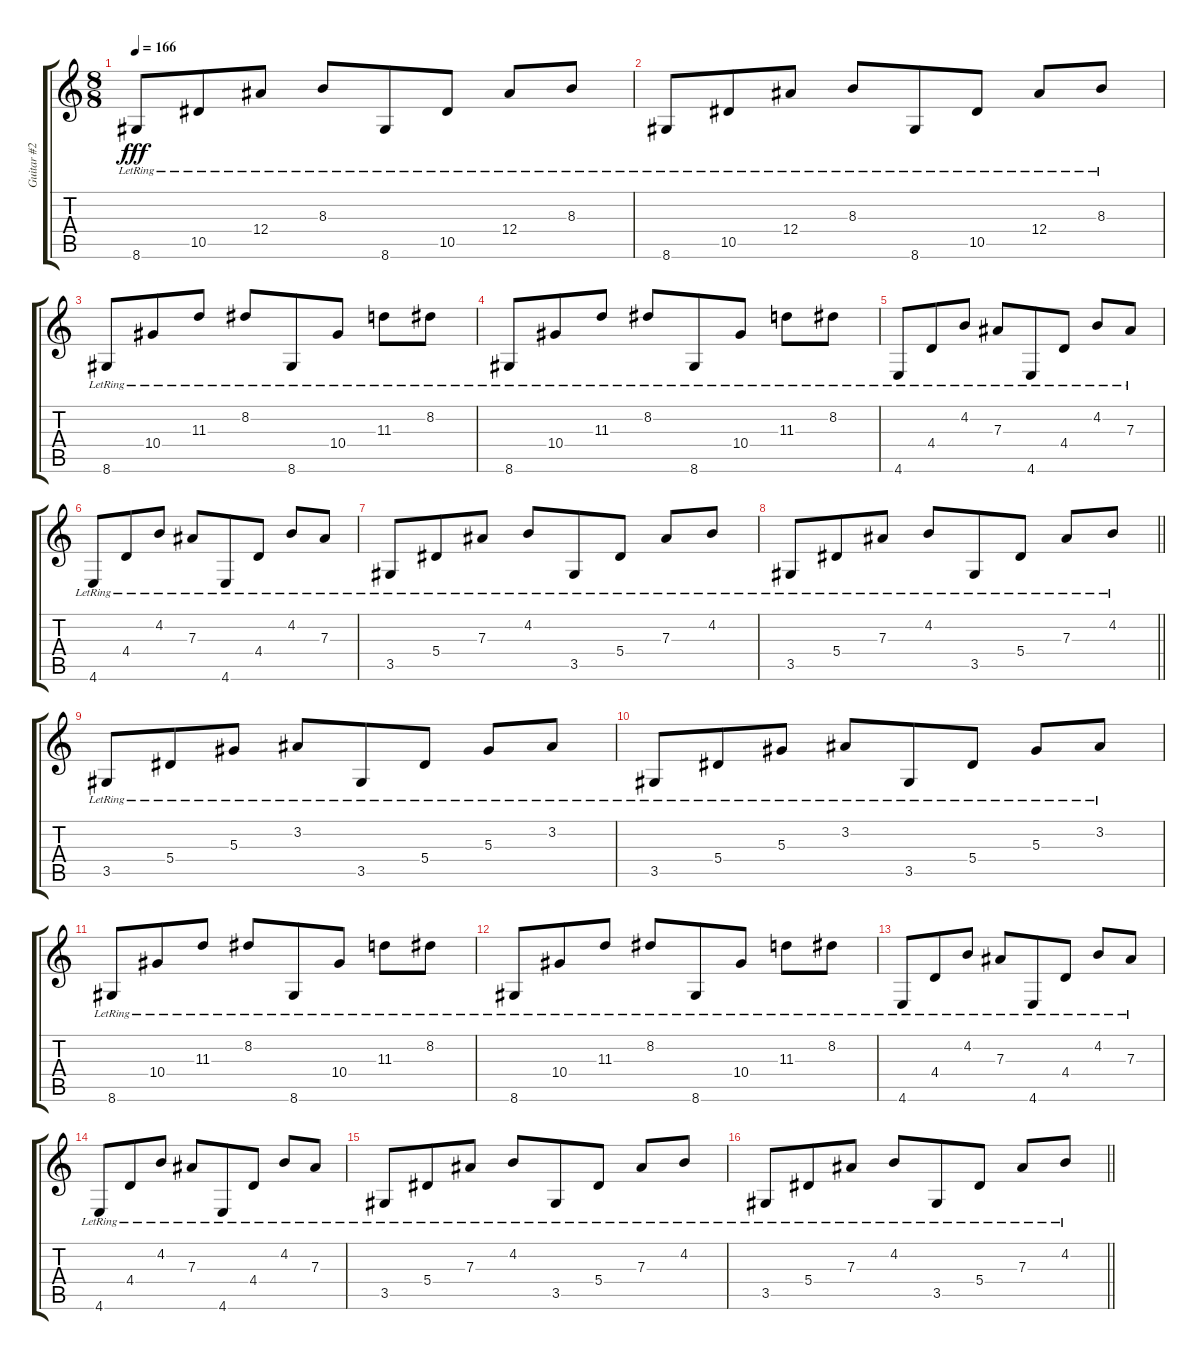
\track ("Guitar #2" "Guitar #2") {instrument distortionguitar}
\staff {score tabs}
\tuning (C4 G3 Eb3 Bb2 F2 C2) {hide}
\ts (8 8)
\tempo 166
\clef g2
\ks c
8.6{lr}.8{dy fff} 10.5{lr}.8 12.4{lr}.8 8.3{lr}.8 8.6{lr}.8 10.5{lr}.8 12.4{lr}.8 8.3{lr}.8 |
8.6{lr}.8 10.5{lr}.8 12.4{lr}.8 8.3{lr}.8 8.6{lr}.8 10.5{lr}.8 12.4{lr}.8 8.3{lr}.8 |
8.6{lr}.8 10.4{lr}.8 11.3{lr}.8 8.2{lr}.8 8.6{lr}.8 10.4{lr}.8 11.3{lr}.8 8.2{lr}.8 |
8.6{lr}.8 10.4{lr}.8 11.3{lr}.8 8.2{lr}.8 8.6{lr}.8 10.4{lr}.8 11.3{lr}.8 8.2{lr}.8 |
4.6{lr}.8 4.4{lr}.8 4.2{lr}.8 7.3{lr}.8 4.6{lr}.8 4.4{lr}.8 4.2{lr}.8 7.3{lr}.8 |
4.6{lr}.8 4.4{lr}.8 4.2{lr}.8 7.3{lr}.8 4.6{lr}.8 4.4{lr}.8 4.2{lr}.8 7.3{lr}.8 |
3.5{lr}.8 5.4{lr}.8 7.3{lr}.8 4.2{lr}.8 3.5{lr}.8 5.4{lr}.8 7.3{lr}.8 4.2{lr}.8 |
\barLineRight lightlight
3.5{lr}.8 5.4{lr}.8 7.3{lr}.8 4.2{lr}.8 3.5{lr}.8 5.4{lr}.8 7.3{lr}.8 4.2{lr}.8 |
3.5{lr}.8 5.4{lr}.8 5.3{lr}.8 3.2{lr}.8 3.5{lr}.8 5.4{lr}.8 5.3{lr}.8 3.2{lr}.8 |
3.5{lr}.8 5.4{lr}.8 5.3{lr}.8 3.2{lr}.8 3.5{lr}.8 5.4{lr}.8 5.3{lr}.8 3.2{lr}.8 |
8.6{lr}.8 10.4{lr}.8 11.3{lr}.8 8.2{lr}.8 8.6{lr}.8 10.4{lr}.8 11.3{lr}.8 8.2{lr}.8 |
8.6{lr}.8 10.4{lr}.8 11.3{lr}.8 8.2{lr}.8 8.6{lr}.8 10.4{lr}.8 11.3{lr}.8 8.2{lr}.8 |
4.6{lr}.8 4.4{lr}.8 4.2{lr}.8 7.3{lr}.8 4.6{lr}.8 4.4{lr}.8 4.2{lr}.8 7.3{lr}.8 |
4.6{lr}.8 4.4{lr}.8 4.2{lr}.8 7.3{lr}.8 4.6{lr}.8 4.4{lr}.8 4.2{lr}.8 7.3{lr}.8 |
3.5{lr}.8 5.4{lr}.8 7.3{lr}.8 4.2{lr}.8 3.5{lr}.8 5.4{lr}.8 7.3{lr}.8 4.2{lr}.8 |
\barLineRight lightlight
3.5{lr}.8 5.4{lr}.8 7.3{lr}.8 4.2{lr}.8 3.5{lr}.8 5.4{lr}.8 7.3{lr}.8 4.2{lr}.8
